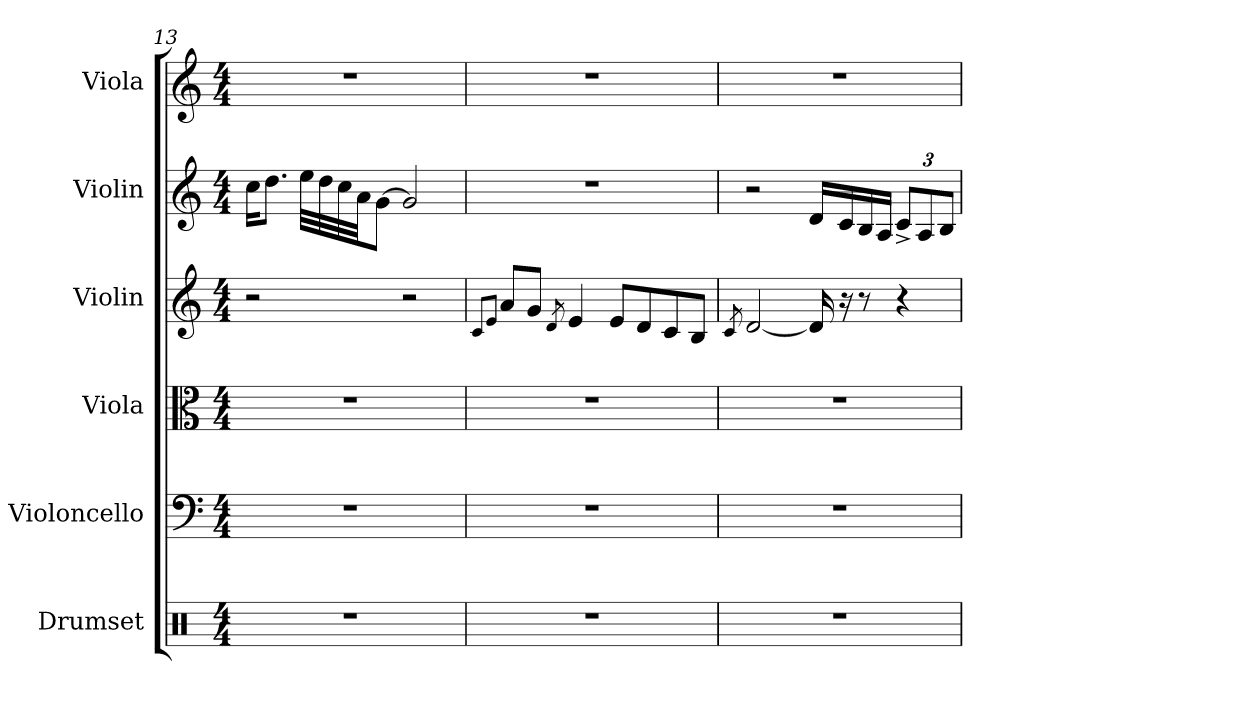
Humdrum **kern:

**kern	**kern	**kern	**kern	**kern	**kern
*part6	*part5	*part4	*part3	*part2	*part1
*staff6	*staff5	*staff4	*staff3	*staff2	*staff1
*I"Drumset	*I"Violoncello	*I"Viola	*I"Violin	*I"Violin	*I"Viola
*I'Drs.	*I'Vc.	*I'Vla.	*I'Vln.	*I'Vln.	*I'Vla.
*clefX	*clefF4	*clefC3	*clefG2	*clefG2	*clefG2
*k[]	*k[]	*k[]	*k[]	*k[]	*k[]
*M4/4	*M4/4	*M4/4	*M4/4	*M4/4	*M4/4
=13	=13	=13	=13	=13	=13
1r	1r	1r	2r	16cc\KL	1r
.	.	.	.	8.dd\J	.
.	.	.	.	32ee\LLL	.
.	.	.	.	32dd\	.
.	.	.	.	32cc\	.
.	.	.	.	32a\JJ	.
.	.	.	.	[8g\J	.
.	.	.	2r	2g/]	.
=14	=14	=14	=14	=14	=14
.	.	.	8qc/L	.	.
.	.	.	8qe/J	.	.
1r	1r	1r	8a/L	1r	1r
.	.	.	8g/J	.	.
.	.	.	8qd/	.	.
.	.	.	4e/	.	.
.	.	.	8e/L	.	.
.	.	.	8d/	.	.
.	.	.	8c/	.	.
.	.	.	8B/J	.	.
!!LO:PB:g=z
=15	=15	=15	=15	=15	=15
.	.	.	8qc/	.	.
1r	1r	1r	[2d/	2r	1r
.	.	.	16d/]	16d/LL	.
.	.	.	16r	16c/	.
.	.	.	8r	16B/	.
.	.	.	.	16A/JJ	.
*	*	*	*	*Xbrackettup	*
.	.	.	4r	12c^/L	.
.	.	.	.	12A/	.
.	.	.	.	12B/J	.
=	=	=	=	=	=
*-	*-	*-	*-	*-	*-
